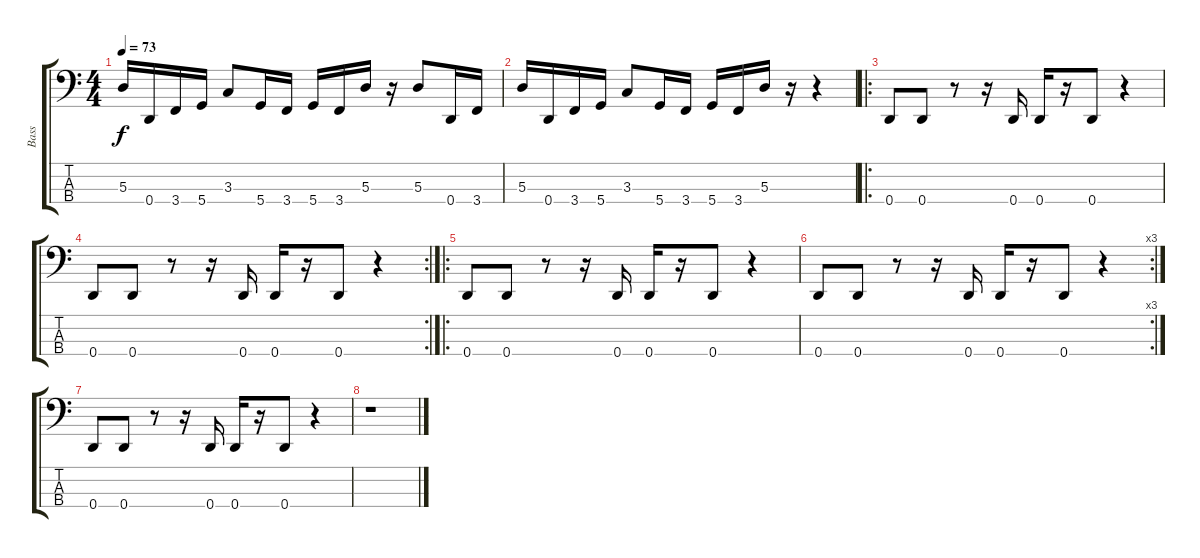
\track ("Bass" "Bass") {instrument acousticguitarnylon}
\staff {score tabs}
\tuning (G2 D2 A1 D1) {hide}
\ts (4 4)
\tempo 73
\clef f4
\ks c
5.3.16{dy f} 0.4.16 3.4.16 5.4.16 3.3.8 5.4.16 3.4.16 5.4.16 3.4.16 5.3.16 r.16 5.3.8 0.4.16 3.4.16 |
5.3.16 0.4.16 3.4.16 5.4.16 3.3.8 5.4.16 3.4.16 5.4.16 3.4.16 5.3.16 r.16 r.4 |
\ro
0.4.8 0.4.8 r.8 r.16 0.4.16 0.4.16 r.16 0.4.8 r.4 |
\rc 2
0.4.8 0.4.8 r.8 r.16 0.4.16 0.4.16 r.16 0.4.8 r.4 |
\ro
0.4.8 0.4.8 r.8 r.16 0.4.16 0.4.16 r.16 0.4.8 r.4 |
\rc 3
0.4.8 0.4.8 r.8 r.16 0.4.16 0.4.16 r.16 0.4.8 r.4 |
0.4.8 0.4.8 r.8 r.16 0.4.16 0.4.16 r.16 0.4.8 r.4 |
r.1
